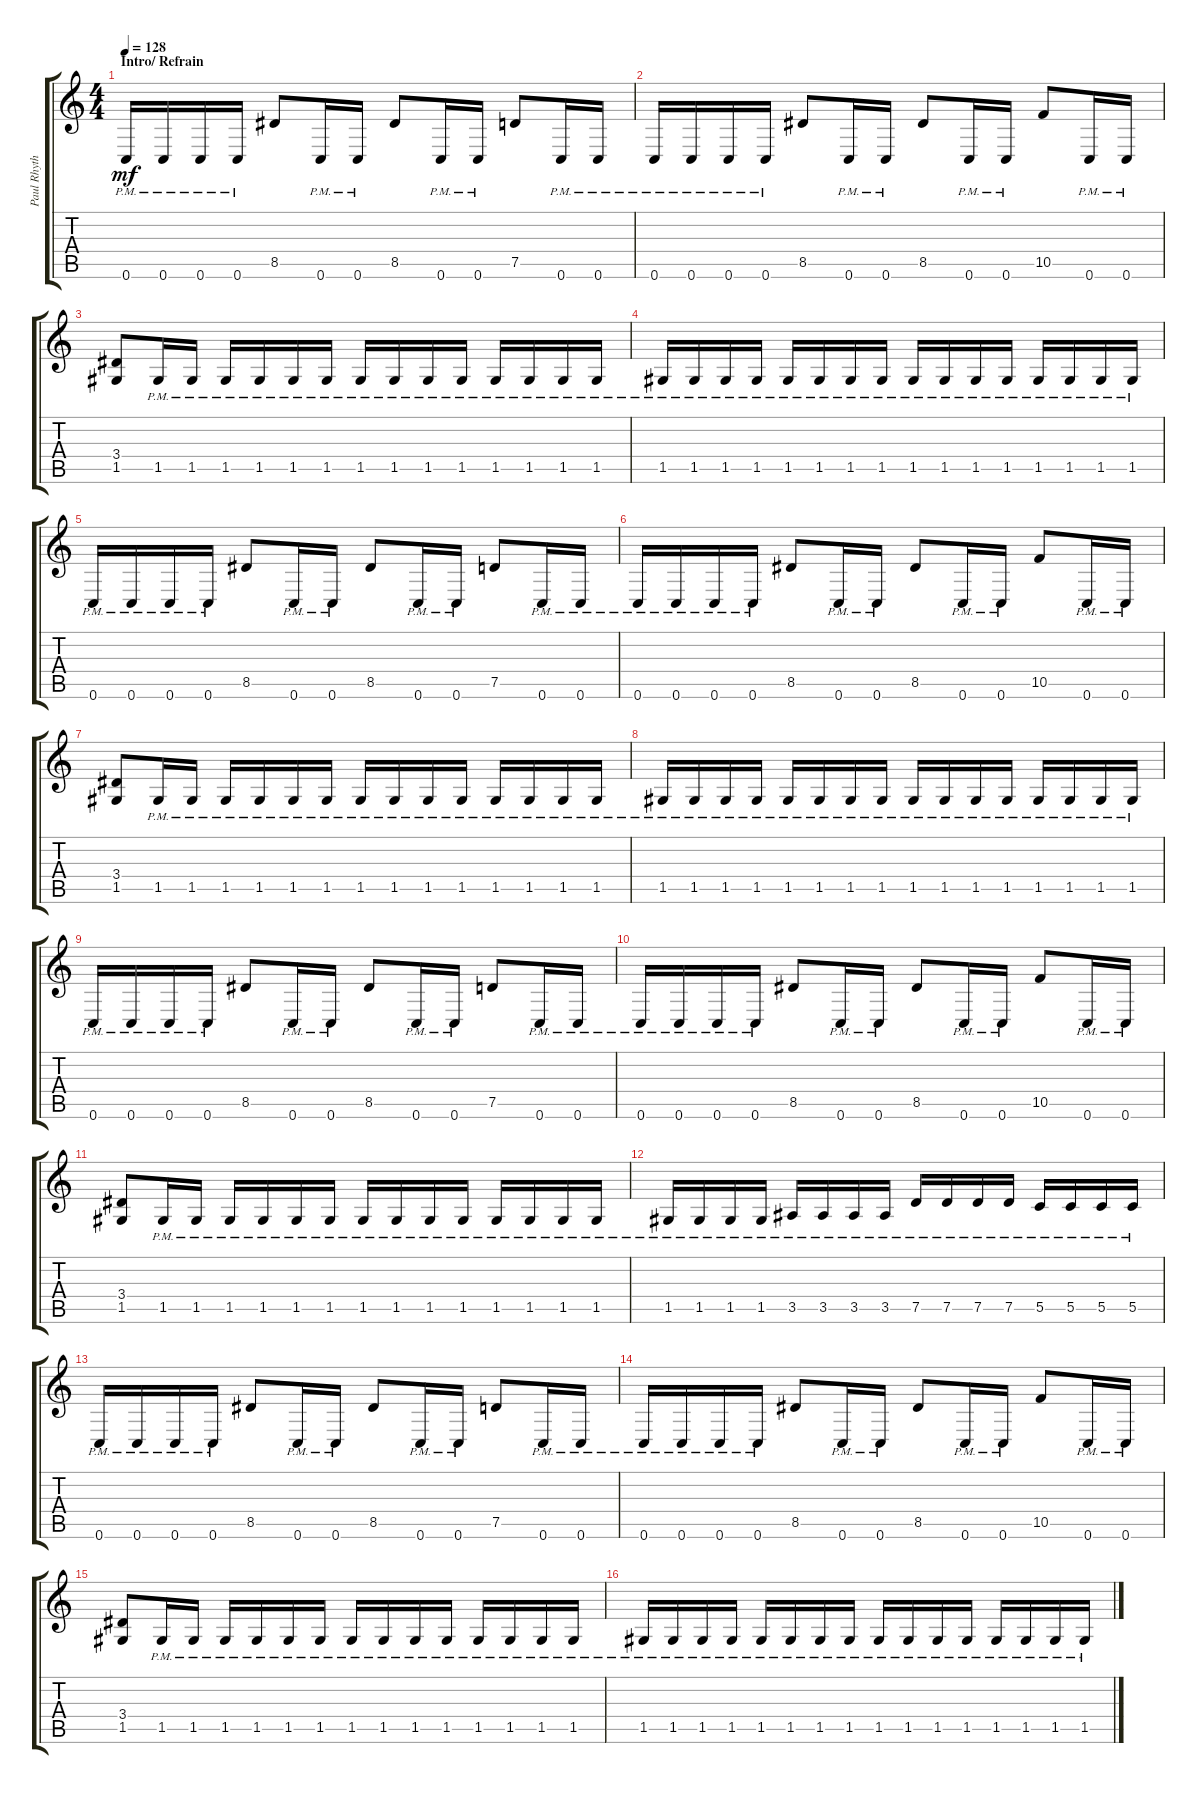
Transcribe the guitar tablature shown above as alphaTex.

\track ("Paul Rhythm" "Paul Rhyth") {instrument distortionguitar}
\staff {score tabs}
\tuning (D4 A3 F3 C3 G2 C2) {hide}
\ts (4 4)
\section ("" "Intro/ Refrain")
\tempo 128
\clef g2
\ks c
0.6{pm}.16{dy mf instrument distortionguitar} 0.6{pm}.16 0.6{pm}.16 0.6{pm}.16 8.5.8 0.6{pm}.16 0.6{pm}.16 8.5.8 0.6{pm}.16 0.6{pm}.16 7.5.8 0.6{pm}.16 0.6{pm}.16 |
0.6{pm}.16 0.6{pm}.16 0.6{pm}.16 0.6{pm}.16 8.5.8 0.6{pm}.16 0.6{pm}.16 8.5.8 0.6{pm}.16 0.6{pm}.16 10.5.8 0.6{pm}.16 0.6{pm}.16 |
(3.4 1.5).8 1.5{pm}.16 1.5{pm}.16 1.5{pm}.16 1.5{pm}.16 1.5{pm}.16 1.5{pm}.16 1.5{pm}.16 1.5{pm}.16 1.5{pm}.16 1.5{pm}.16 1.5{pm}.16 1.5{pm}.16 1.5{pm}.16 1.5{pm}.16 |
1.5{pm}.16 1.5{pm}.16 1.5{pm}.16 1.5{pm}.16 1.5{pm}.16 1.5{pm}.16 1.5{pm}.16 1.5{pm}.16 1.5{pm}.16 1.5{pm}.16 1.5{pm}.16 1.5{pm}.16 1.5{pm}.16 1.5{pm}.16 1.5{pm}.16 1.5{pm}.16 |
0.6{pm}.16 0.6{pm}.16 0.6{pm}.16 0.6{pm}.16 8.5.8 0.6{pm}.16 0.6{pm}.16 8.5.8 0.6{pm}.16 0.6{pm}.16 7.5.8 0.6{pm}.16 0.6{pm}.16 |
0.6{pm}.16 0.6{pm}.16 0.6{pm}.16 0.6{pm}.16 8.5.8 0.6{pm}.16 0.6{pm}.16 8.5.8 0.6{pm}.16 0.6{pm}.16 10.5.8 0.6{pm}.16 0.6{pm}.16 |
(3.4 1.5).8 1.5{pm}.16 1.5{pm}.16 1.5{pm}.16 1.5{pm}.16 1.5{pm}.16 1.5{pm}.16 1.5{pm}.16 1.5{pm}.16 1.5{pm}.16 1.5{pm}.16 1.5{pm}.16 1.5{pm}.16 1.5{pm}.16 1.5{pm}.16 |
1.5{pm}.16 1.5{pm}.16 1.5{pm}.16 1.5{pm}.16 1.5{pm}.16 1.5{pm}.16 1.5{pm}.16 1.5{pm}.16 1.5{pm}.16 1.5{pm}.16 1.5{pm}.16 1.5{pm}.16 1.5{pm}.16 1.5{pm}.16 1.5{pm}.16 1.5{pm}.16 |
0.6{pm}.16 0.6{pm}.16 0.6{pm}.16 0.6{pm}.16 8.5.8 0.6{pm}.16 0.6{pm}.16 8.5.8 0.6{pm}.16 0.6{pm}.16 7.5.8 0.6{pm}.16 0.6{pm}.16 |
0.6{pm}.16 0.6{pm}.16 0.6{pm}.16 0.6{pm}.16 8.5.8 0.6{pm}.16 0.6{pm}.16 8.5.8 0.6{pm}.16 0.6{pm}.16 10.5.8 0.6{pm}.16 0.6{pm}.16 |
(3.4 1.5).8 1.5{pm}.16 1.5{pm}.16 1.5{pm}.16 1.5{pm}.16 1.5{pm}.16 1.5{pm}.16 1.5{pm}.16 1.5{pm}.16 1.5{pm}.16 1.5{pm}.16 1.5{pm}.16 1.5{pm}.16 1.5{pm}.16 1.5{pm}.16 |
1.5{pm}.16 1.5{pm}.16 1.5{pm}.16 1.5{pm}.16 3.5{pm}.16 3.5{pm}.16 3.5{pm}.16 3.5{pm}.16 7.5{pm}.16 7.5{pm}.16 7.5{pm}.16 7.5{pm}.16 5.5{pm}.16 5.5{pm}.16 5.5{pm}.16 5.5{pm}.16 |
0.6{pm}.16 0.6{pm}.16 0.6{pm}.16 0.6{pm}.16 8.5.8 0.6{pm}.16 0.6{pm}.16 8.5.8 0.6{pm}.16 0.6{pm}.16 7.5.8 0.6{pm}.16 0.6{pm}.16 |
0.6{pm}.16 0.6{pm}.16 0.6{pm}.16 0.6{pm}.16 8.5.8 0.6{pm}.16 0.6{pm}.16 8.5.8 0.6{pm}.16 0.6{pm}.16 10.5.8 0.6{pm}.16 0.6{pm}.16 |
(3.4 1.5).8 1.5{pm}.16 1.5{pm}.16 1.5{pm}.16 1.5{pm}.16 1.5{pm}.16 1.5{pm}.16 1.5{pm}.16 1.5{pm}.16 1.5{pm}.16 1.5{pm}.16 1.5{pm}.16 1.5{pm}.16 1.5{pm}.16 1.5{pm}.16 |
1.5{pm}.16 1.5{pm}.16 1.5{pm}.16 1.5{pm}.16 1.5{pm}.16 1.5{pm}.16 1.5{pm}.16 1.5{pm}.16 1.5{pm}.16 1.5{pm}.16 1.5{pm}.16 1.5{pm}.16 1.5{pm}.16 1.5{pm}.16 1.5{pm}.16 1.5{pm}.16
